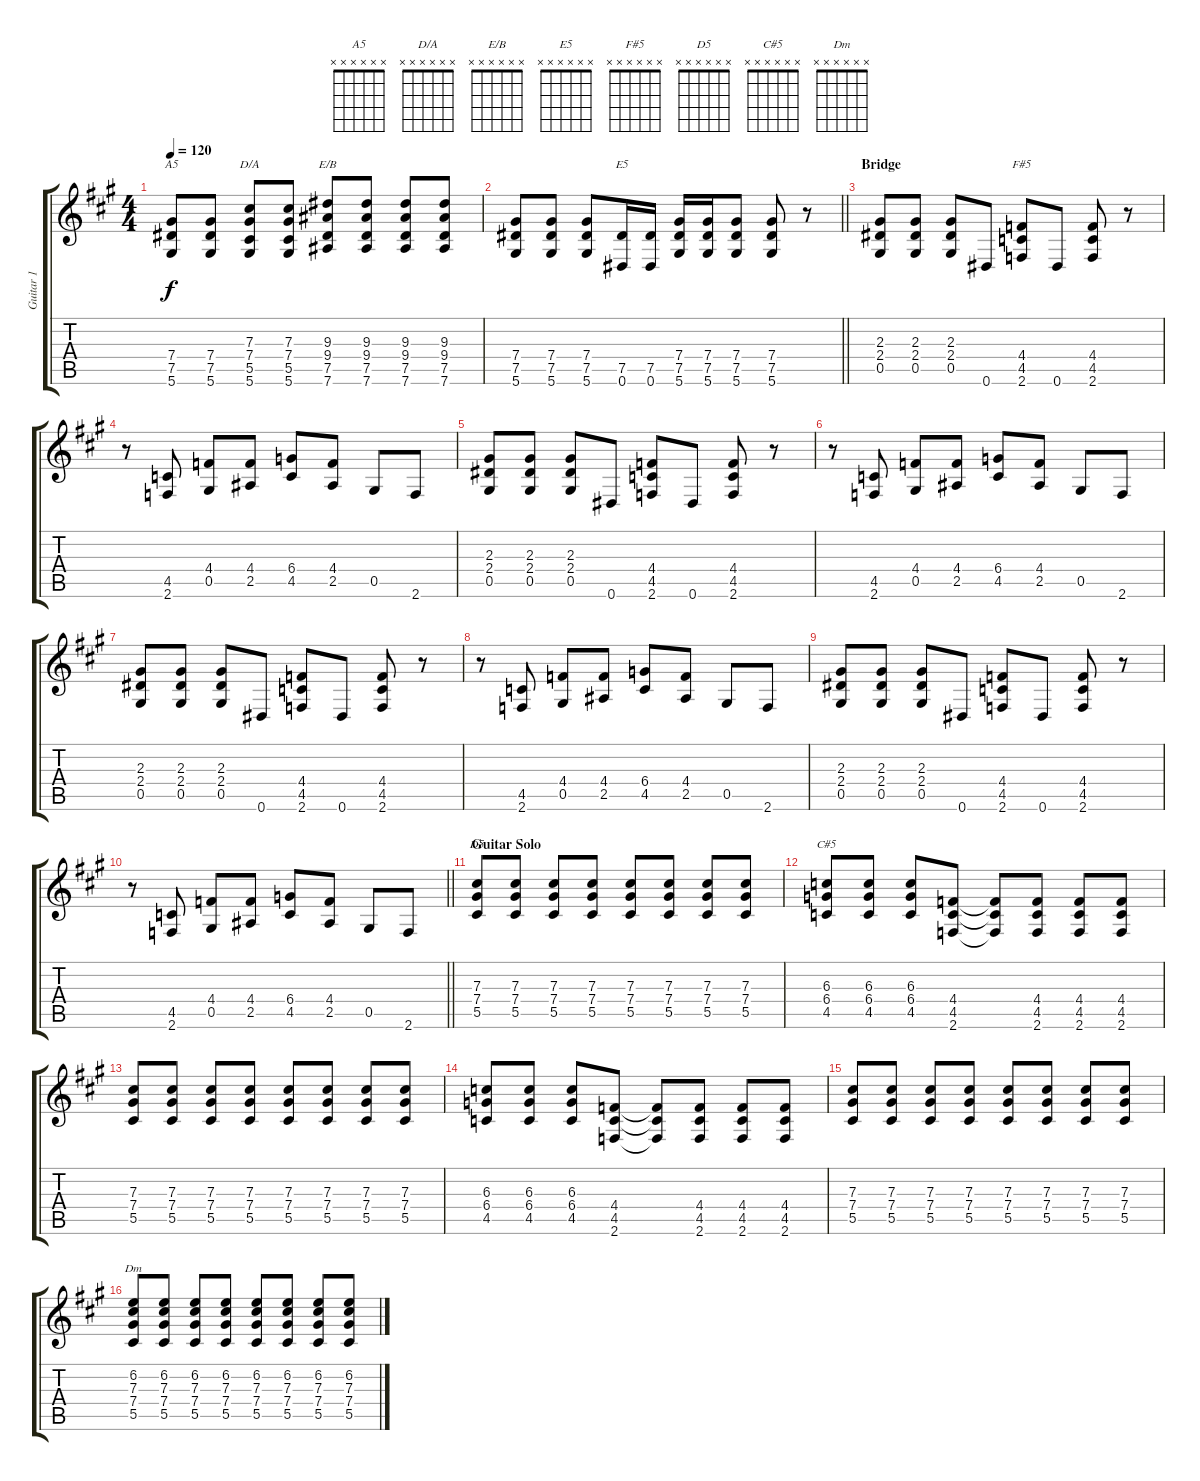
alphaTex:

\track ("Guitar 1" "Guitar 1") {instrument distortionguitar}
\staff {score tabs}
\tuning (Eb4 Bb3 Gb3 Db3 Ab2 Eb2) {hide}
\chord ("A5" x x x x x x)
\chord ("D/A" x x x x x x)
\chord ("E/B" x x x x x x)
\chord ("E5" x x x x x x)
\chord ("F#5" x x x x x x)
\chord ("D5" x x x x x x)
\chord ("C#5" x x x x x x)
\chord ("Dm" x x x x x x)
\ts (4 4)
\tempo 120
\clef g2
\ks a
(7.4 7.5 5.6).8{ch "A5" dy f} (7.4 7.5 5.6).8 (7.3 7.4 5.5 5.6).8{ch "D/A"} (7.3 7.4 5.5 5.6).8 (9.3 9.4 7.5 7.6).8{ch "E/B"} (9.3 9.4 7.5 7.6).8 (9.3 9.4 7.5 7.6).8 (9.3 9.4 7.5 7.6).8 |
\barLineRight lightlight
(7.4 7.5 5.6).8 (7.4 7.5 5.6).8 (7.4 7.5 5.6).8 (7.5 0.6).16{ch "E5"} (7.5 0.6).16 (7.4 7.5 5.6).16 (7.4 7.5 5.6).16 (7.4 7.5 5.6).8 (7.4 7.5 5.6).8 r.8 |
\section ("" "Bridge")
(2.3 2.4 0.5).8 (2.3 2.4 0.5).8 (2.3 2.4 0.5).8 0.6.8 (4.4 4.5 2.6).8{ch "F#5"} 0.6.8 (4.4 4.5 2.6).8 r.8 |
r.8 (4.5 2.6).8 (4.4 0.5).8 (4.4 2.5).8 (6.4 4.5).8 (4.4 2.5).8 0.5.8 2.6.8 |
(2.3 2.4 0.5).8 (2.3 2.4 0.5).8 (2.3 2.4 0.5).8 0.6.8 (4.4 4.5 2.6).8 0.6.8 (4.4 4.5 2.6).8 r.8 |
r.8 (4.5 2.6).8 (4.4 0.5).8 (4.4 2.5).8 (6.4 4.5).8 (4.4 2.5).8 0.5.8 2.6.8 |
(2.3 2.4 0.5).8 (2.3 2.4 0.5).8 (2.3 2.4 0.5).8 0.6.8 (4.4 4.5 2.6).8 0.6.8 (4.4 4.5 2.6).8 r.8 |
r.8 (4.5 2.6).8 (4.4 0.5).8 (4.4 2.5).8 (6.4 4.5).8 (4.4 2.5).8 0.5.8 2.6.8 |
(2.3 2.4 0.5).8 (2.3 2.4 0.5).8 (2.3 2.4 0.5).8 0.6.8 (4.4 4.5 2.6).8 0.6.8 (4.4 4.5 2.6).8 r.8 |
\barLineRight lightlight
r.8 (4.5 2.6).8 (4.4 0.5).8 (4.4 2.5).8 (6.4 4.5).8 (4.4 2.5).8 0.5.8 2.6.8 |
\section ("" "Guitar Solo")
(7.3 7.4 5.5).8{ch "D5"} (7.3 7.4 5.5).8 (7.3 7.4 5.5).8 (7.3 7.4 5.5).8 (7.3 7.4 5.5).8 (7.3 7.4 5.5).8 (7.3 7.4 5.5).8 (7.3 7.4 5.5).8 |
(6.3 6.4 4.5).8{ch "C#5"} (6.3 6.4 4.5).8 (6.3 6.4 4.5).8 (4.4 4.5 2.6).8 (4.4{t} 4.5{t} 2.6{t}).8 (4.4 4.5 2.6).8 (4.4 4.5 2.6).8 (4.4 4.5 2.6).8 |
(7.3 7.4 5.5).8 (7.3 7.4 5.5).8 (7.3 7.4 5.5).8 (7.3 7.4 5.5).8 (7.3 7.4 5.5).8 (7.3 7.4 5.5).8 (7.3 7.4 5.5).8 (7.3 7.4 5.5).8 |
(6.3 6.4 4.5).8 (6.3 6.4 4.5).8 (6.3 6.4 4.5).8 (4.4 4.5 2.6).8 (4.4{t} 4.5{t} 2.6{t}).8 (4.4 4.5 2.6).8 (4.4 4.5 2.6).8 (4.4 4.5 2.6).8 |
(7.3 7.4 5.5).8 (7.3 7.4 5.5).8 (7.3 7.4 5.5).8 (7.3 7.4 5.5).8 (7.3 7.4 5.5).8 (7.3 7.4 5.5).8 (7.3 7.4 5.5).8 (7.3 7.4 5.5).8 |
(6.2 7.3 7.4 5.5).8{ch "Dm"} (6.2 7.3 7.4 5.5).8 (6.2 7.3 7.4 5.5).8 (6.2 7.3 7.4 5.5).8 (6.2 7.3 7.4 5.5).8 (6.2 7.3 7.4 5.5).8 (6.2 7.3 7.4 5.5).8 (6.2 7.3 7.4 5.5).8
